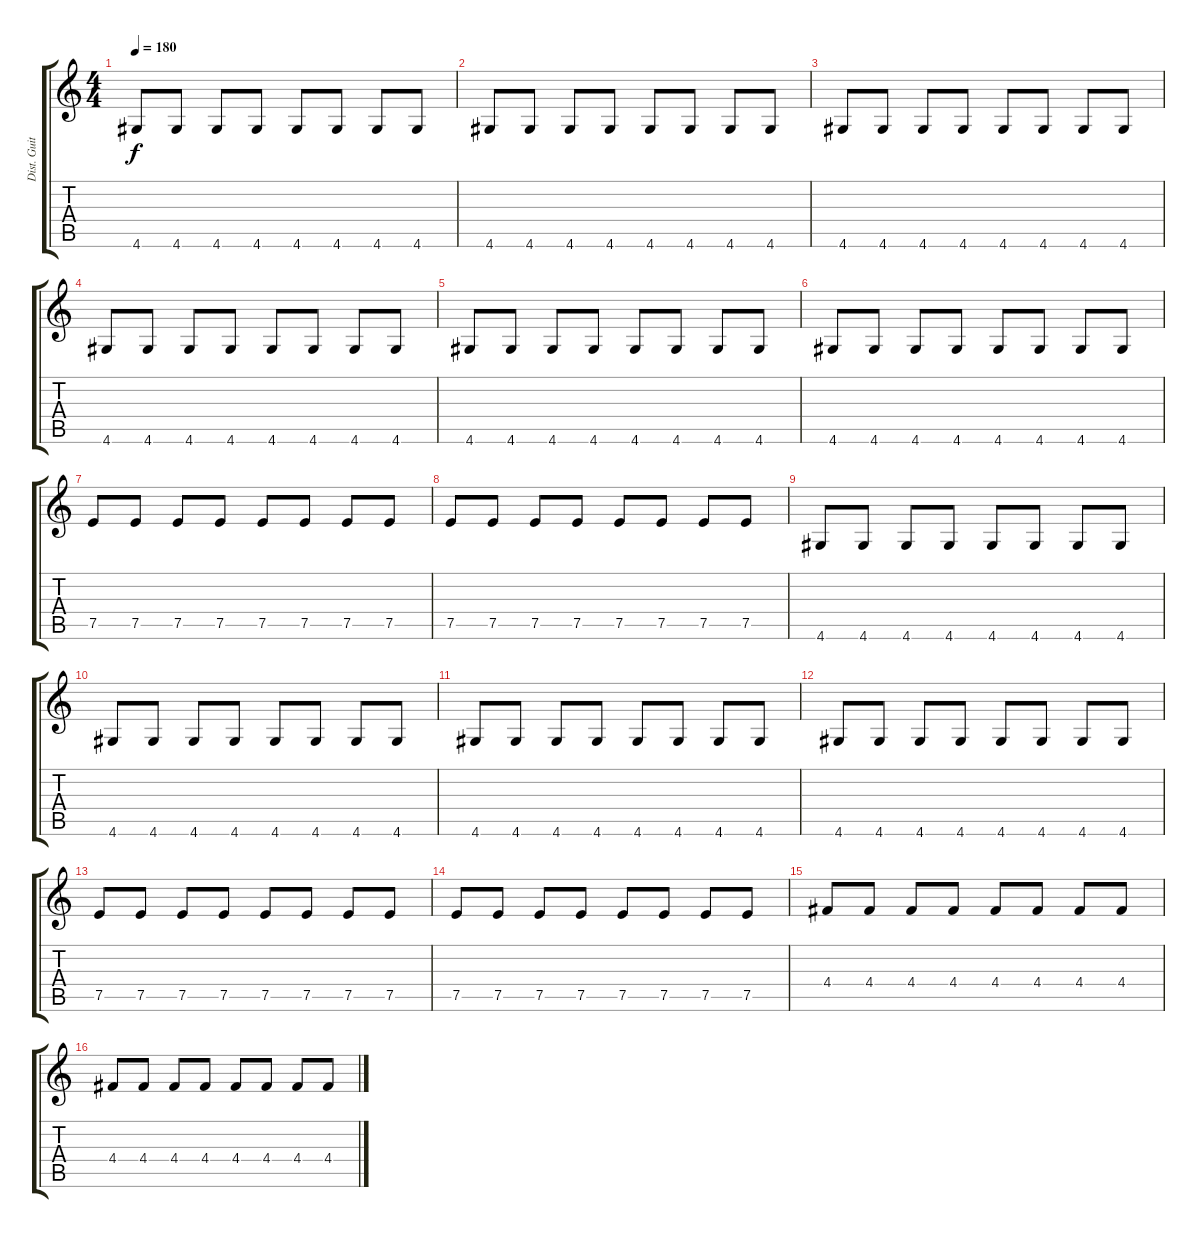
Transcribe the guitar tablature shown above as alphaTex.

\track ("Dist. Guitar 3" "Dist. Guit") {instrument electricguitarmuted}
\staff {score tabs}
\tuning (E4 B3 G3 D3 A2 E2) {hide}
\ts (4 4)
\tempo 180
\clef g2
\ks c
4.6.8{dy f} 4.6.8 4.6.8 4.6.8 4.6.8 4.6.8 4.6.8 4.6.8 |
4.6.8 4.6.8 4.6.8 4.6.8 4.6.8 4.6.8 4.6.8 4.6.8 |
4.6.8 4.6.8 4.6.8 4.6.8 4.6.8 4.6.8 4.6.8 4.6.8 |
4.6.8 4.6.8 4.6.8 4.6.8 4.6.8 4.6.8 4.6.8 4.6.8 |
4.6.8 4.6.8 4.6.8 4.6.8 4.6.8 4.6.8 4.6.8 4.6.8 |
4.6.8 4.6.8 4.6.8 4.6.8 4.6.8 4.6.8 4.6.8 4.6.8 |
7.5.8 7.5.8 7.5.8 7.5.8 7.5.8 7.5.8 7.5.8 7.5.8 |
7.5.8 7.5.8 7.5.8 7.5.8 7.5.8 7.5.8 7.5.8 7.5.8 |
4.6.8 4.6.8 4.6.8 4.6.8 4.6.8 4.6.8 4.6.8 4.6.8 |
4.6.8 4.6.8 4.6.8 4.6.8 4.6.8 4.6.8 4.6.8 4.6.8 |
4.6.8 4.6.8 4.6.8 4.6.8 4.6.8 4.6.8 4.6.8 4.6.8 |
4.6.8 4.6.8 4.6.8 4.6.8 4.6.8 4.6.8 4.6.8 4.6.8 |
7.5.8 7.5.8 7.5.8 7.5.8 7.5.8 7.5.8 7.5.8 7.5.8 |
7.5.8 7.5.8 7.5.8 7.5.8 7.5.8 7.5.8 7.5.8 7.5.8 |
4.4.8 4.4.8 4.4.8 4.4.8 4.4.8 4.4.8 4.4.8 4.4.8 |
4.4.8 4.4.8 4.4.8 4.4.8 4.4.8 4.4.8 4.4.8 4.4.8
